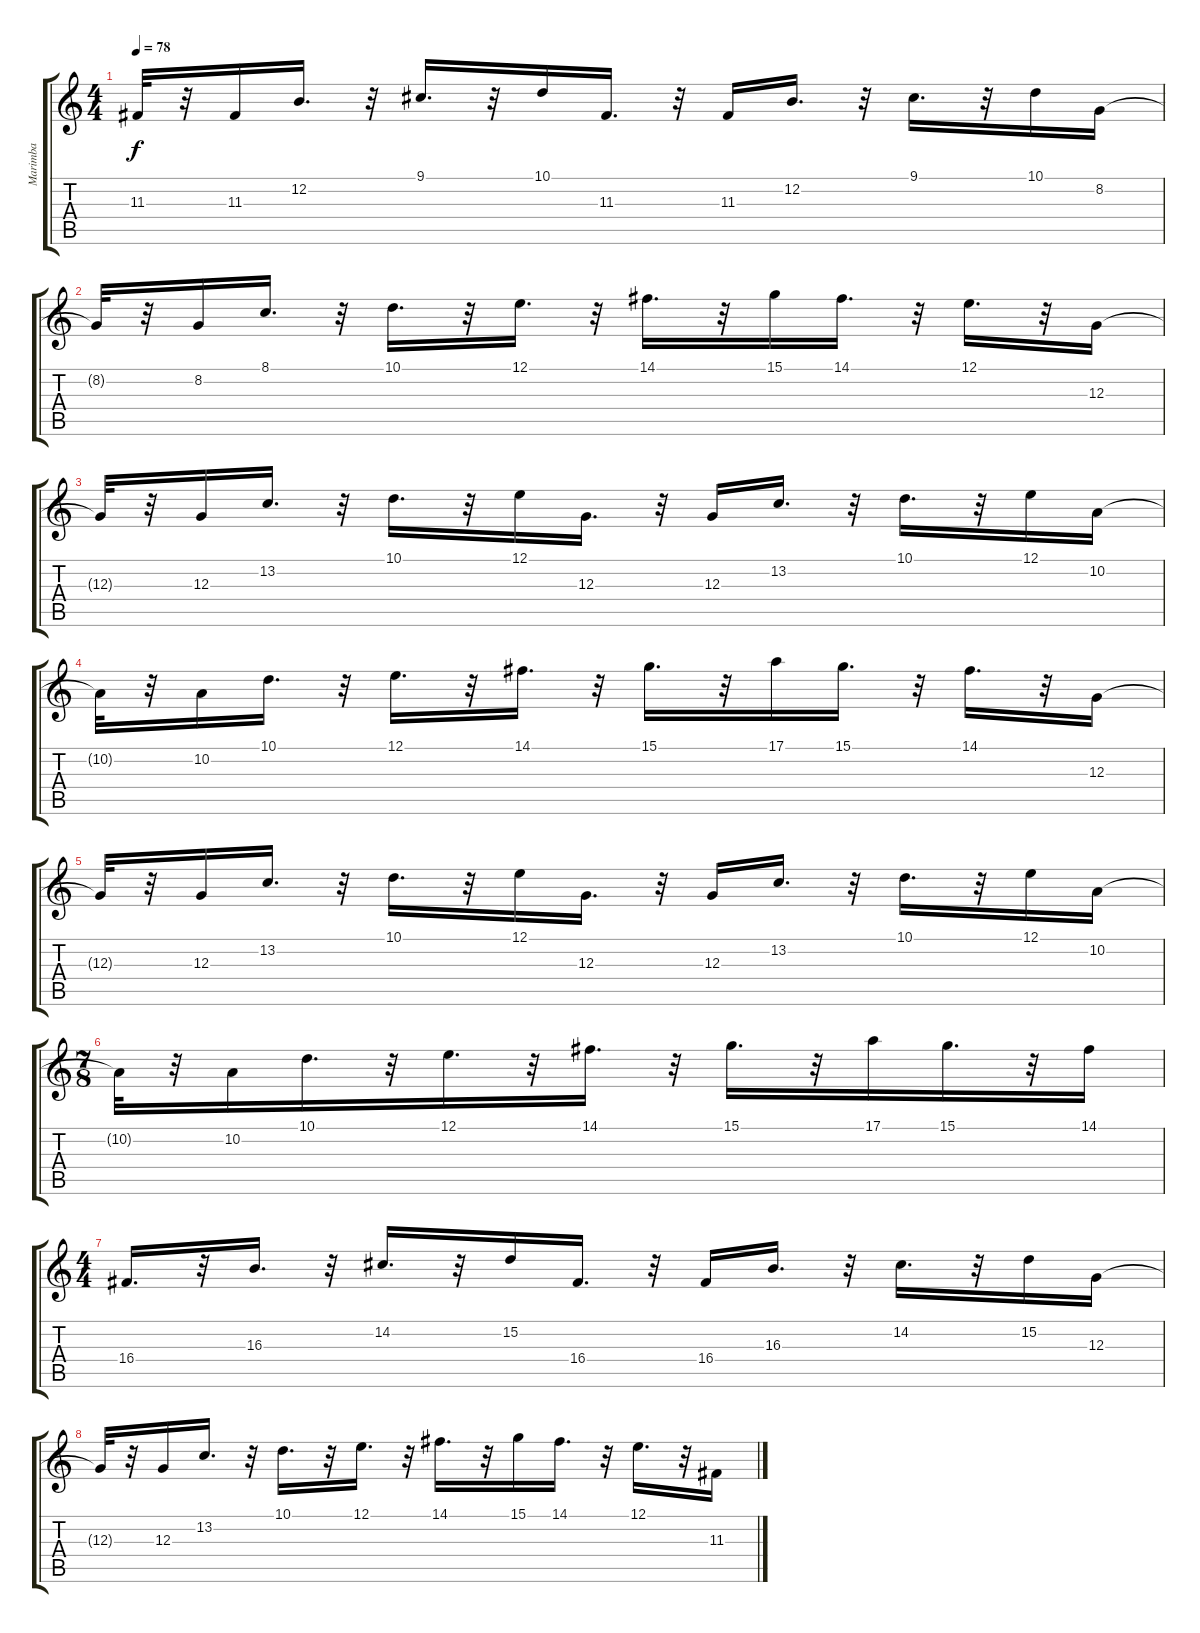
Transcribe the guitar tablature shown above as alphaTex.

\track ("Marimba" "Marimba") {instrument marimba}
\staff {score tabs}
\tuning (E4 B3 G3 D3 A2 E2) {hide}
\ts (4 4)
\tempo 78
\clef g2
\ks c
11.3{t}.32{dy f} r.32 11.3.16 12.2.16{d} r.32 9.1.16{d} r.32 10.1.16 11.3.16{d} r.32 11.3.16 12.2.16{d} r.32 9.1.16{d} r.32 10.1.16 8.2.16 |
8.2{t}.32 r.32 8.2.16 8.1.16{d} r.32 10.1.16{d} r.32 12.1.16{d} r.32 14.1.16{d} r.32 15.1.16 14.1.16{d} r.32 12.1.16{d} r.32 12.3.16 |
12.3{t}.32 r.32 12.3.16 13.2.16{d} r.32 10.1.16{d} r.32 12.1.16 12.3.16{d} r.32 12.3.16 13.2.16{d} r.32 10.1.16{d} r.32 12.1.16 10.2.16 |
10.2{t}.32 r.32 10.2.16 10.1.16{d} r.32 12.1.16{d} r.32 14.1.16{d} r.32 15.1.16{d} r.32 17.1.16 15.1.16{d} r.32 14.1.16{d} r.32 12.3.16 |
12.3{t}.32 r.32 12.3.16 13.2.16{d} r.32 10.1.16{d} r.32 12.1.16 12.3.16{d} r.32 12.3.16 13.2.16{d} r.32 10.1.16{d} r.32 12.1.16 10.2.16 |
\ts (7 8)
10.2{t}.32 r.32 10.2.16 10.1.16{d} r.32 12.1.16{d} r.32 14.1.16{d} r.32 15.1.16{d} r.32 17.1.16 15.1.16{d} r.32 14.1.16 |
\ts (4 4)
16.4.16{d} r.32 16.3.16{d} r.32 14.2.16{d} r.32 15.2.16 16.4.16{d} r.32 16.4.16 16.3.16{d} r.32 14.2.16{d} r.32 15.2.16 12.3.16 |
12.3{t}.32 r.32 12.3.16 13.2.16{d} r.32 10.1.16{d} r.32 12.1.16{d} r.32 14.1.16{d} r.32 15.1.16 14.1.16{d} r.32 12.1.16{d} r.32 11.3.16
